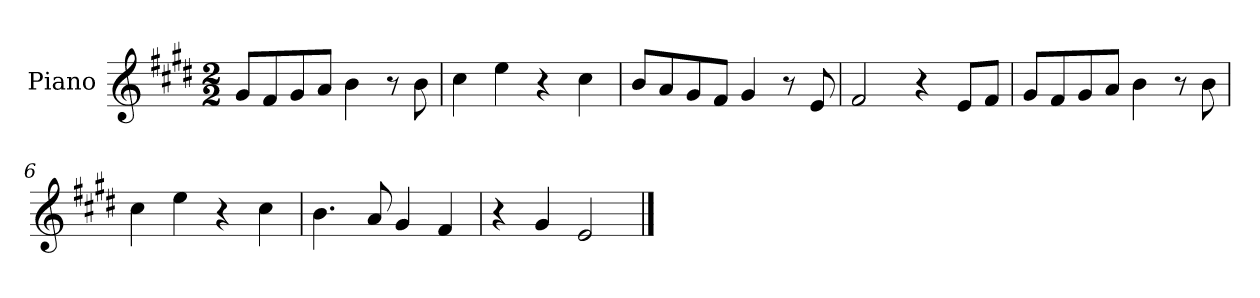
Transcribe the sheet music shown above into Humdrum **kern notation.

**kern
*part1
*staff1
*I"Piano
*I'Pno
*clefG2
*k[f#c#g#d#]
*E:
*M2/2
=1
8g#/L
8f#/
8g#/
8a/J
4b\
8r
8b\
=2
4cc#\
4ee\
4r
4cc#\
=3
8b/L
8a/
8g#/
8f#/J
4g#/
8r
8e/
=4
2f#/
4r
8e/L
8f#/J
=5
8g#/L
8f#/
8g#/
8a/J
4b\
8r
8b\
=6
4cc#\
4ee\
4r
4cc#\
=7
4.b\
8a/
4g#/
4f#/
=8
4r
4g#/
2e/
==
*-
